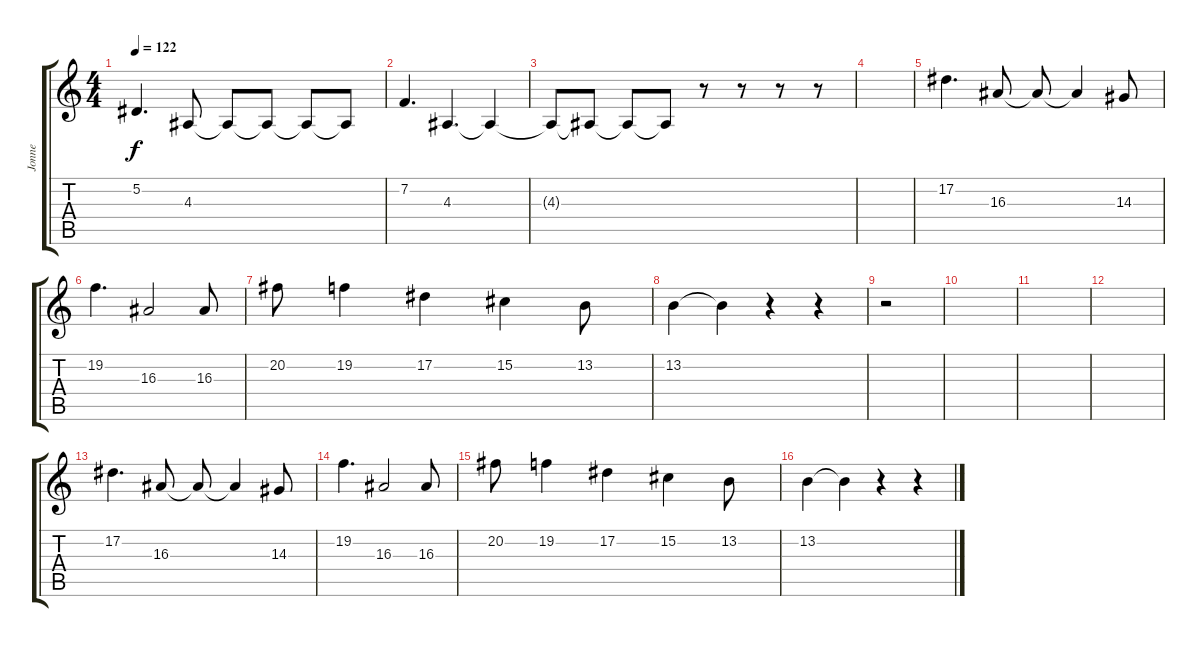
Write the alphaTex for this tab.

\track ("Jonne" "Jonne") {instrument lead2sawtooth}
\staff {score tabs}
\tuning (Eb4 Bb3 Gb3 Db3 Ab2 Eb2) {hide}
\ts (4 4)
\tempo 122
\clef g2
\ks c
5.2.4{d dy f} 4.3.8 4.3{t}.8 4.3{t}.8 4.3{t}.8 4.3{t}.8 |
7.2.4{d} 4.3.4{d} 4.3{t}.4 |
4.3{t}.8 4.3{t}.8 4.3{t}.8 4.3{t}.8 r.8 r.8 r.8 r.8 |
|
17.2.4{d} 16.3.8 16.3{t}.8 16.3{t}.4 14.3.8 |
19.2.4{d} 16.3.2 16.3.8 |
20.2.8 19.2.4 17.2.4 15.2.4 13.2.8 |
13.2.4 13.2{t}.4 r.4 r.4 |
r.2 |
|
|
|
17.2.4{d} 16.3.8 16.3{t}.8 16.3{t}.4 14.3.8 |
19.2.4{d} 16.3.2 16.3.8 |
20.2.8 19.2.4 17.2.4 15.2.4 13.2.8 |
13.2.4 13.2{t}.4 r.4 r.4
